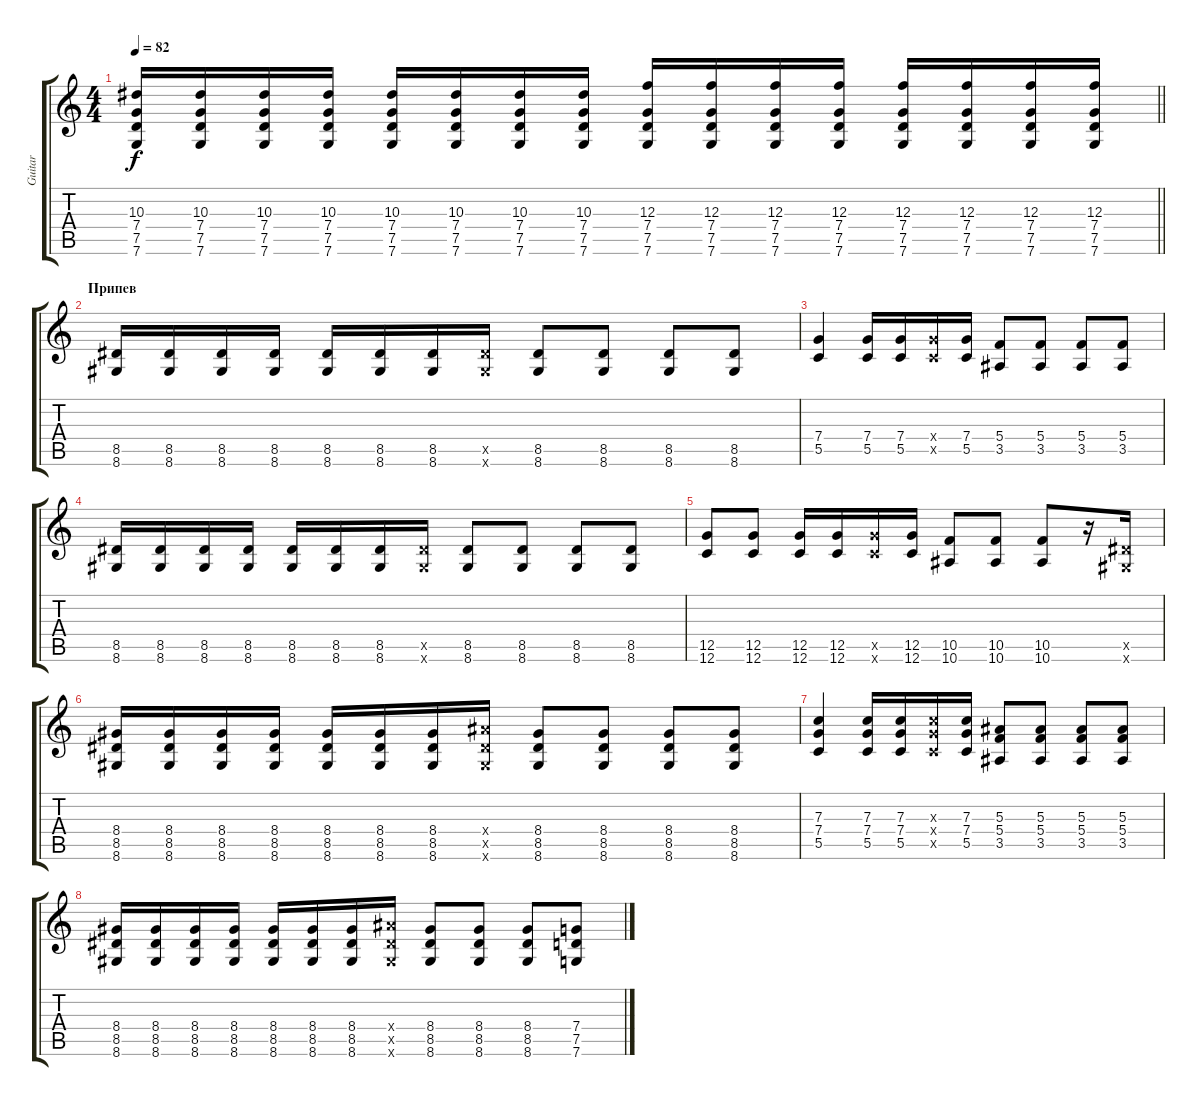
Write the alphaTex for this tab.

\track ("Guitar" "Guitar") {instrument electricguitarclean}
\staff {score tabs}
\tuning (D4 A3 F3 C3 G2 C2) {hide}
\ts (4 4)
\tempo 82
\clef g2
\barLineRight lightlight
\ks c
(10.3 7.4 7.5 7.6).16{dy f} (10.3 7.4 7.5 7.6).16 (10.3 7.4 7.5 7.6).16 (10.3 7.4 7.5 7.6).16 (10.3 7.4 7.5 7.6).16 (10.3 7.4 7.5 7.6).16 (10.3 7.4 7.5 7.6).16 (10.3 7.4 7.5 7.6).16 (12.3 7.4 7.5 7.6).16 (12.3 7.4 7.5 7.6).16 (12.3 7.4 7.5 7.6).16 (12.3 7.4 7.5 7.6).16 (12.3 7.4 7.5 7.6).16 (12.3 7.4 7.5 7.6).16 (12.3 7.4 7.5 7.6).16 (12.3 7.4 7.5 7.6).16 |
\section ("" "Припев")
(8.5 8.6).16{instrument distortionguitar} (8.5 8.6).16 (8.5 8.6).16 (8.5 8.6).16 (8.5 8.6).16 (8.5 8.6).16 (8.5 8.6).16 (8.5{x} 8.6{x}).16 (8.5 8.6).8 (8.5 8.6).8 (8.5 8.6).8 (8.5 8.6).8 |
(7.4 5.5).4 (7.4 5.5).16 (7.4 5.5).16 (7.4{x} 5.5{x}).16 (7.4 5.5).16 (5.4 3.5).8 (5.4 3.5).8 (5.4 3.5).8 (5.4 3.5).8 |
(8.5 8.6).16 (8.5 8.6).16 (8.5 8.6).16 (8.5 8.6).16 (8.5 8.6).16 (8.5 8.6).16 (8.5 8.6).16 (8.5{x} 8.6{x}).16 (8.5 8.6).8 (8.5 8.6).8 (8.5 8.6).8 (8.5 8.6).8 |
(12.5 12.6).8 (12.5 12.6).8 (12.5 12.6).16 (12.5 12.6).16 (12.5{x} 12.6{x}).16 (12.5 12.6).16 (10.5 10.6).8 (10.5 10.6).8 (10.5 10.6).8 r.16 (8.5{x} 8.6{x}).16 |
(8.4 8.5 8.6).16 (8.4 8.5 8.6).16 (8.4 8.5 8.6).16 (8.4 8.5 8.6).16 (8.4 8.5 8.6).16 (8.4 8.5 8.6).16 (8.4 8.5 8.6).16 (10.4{x} 8.5{x} 8.6{x}).16 (8.4 8.5 8.6).8 (8.4 8.5 8.6).8 (8.4 8.5 8.6).8 (8.4 8.5 8.6).8 |
(7.3 7.4 5.5).4 (7.3 7.4 5.5).16 (7.3 7.4 5.5).16 (7.3{x} 7.4{x} 5.5{x}).16 (7.3 7.4 5.5).16 (5.3 5.4 3.5).8 (5.3 5.4 3.5).8 (5.3 5.4 3.5).8 (5.3 5.4 3.5).8 |
(8.4 8.5 8.6).16 (8.4 8.5 8.6).16 (8.4 8.5 8.6).16 (8.4 8.5 8.6).16 (8.4 8.5 8.6).16 (8.4 8.5 8.6).16 (8.4 8.5 8.6).16 (10.4{x} 8.5{x} 8.6{x}).16 (8.4 8.5 8.6).8 (8.4 8.5 8.6).8 (8.4 8.5 8.6).8 (7.4 7.5 7.6).8
